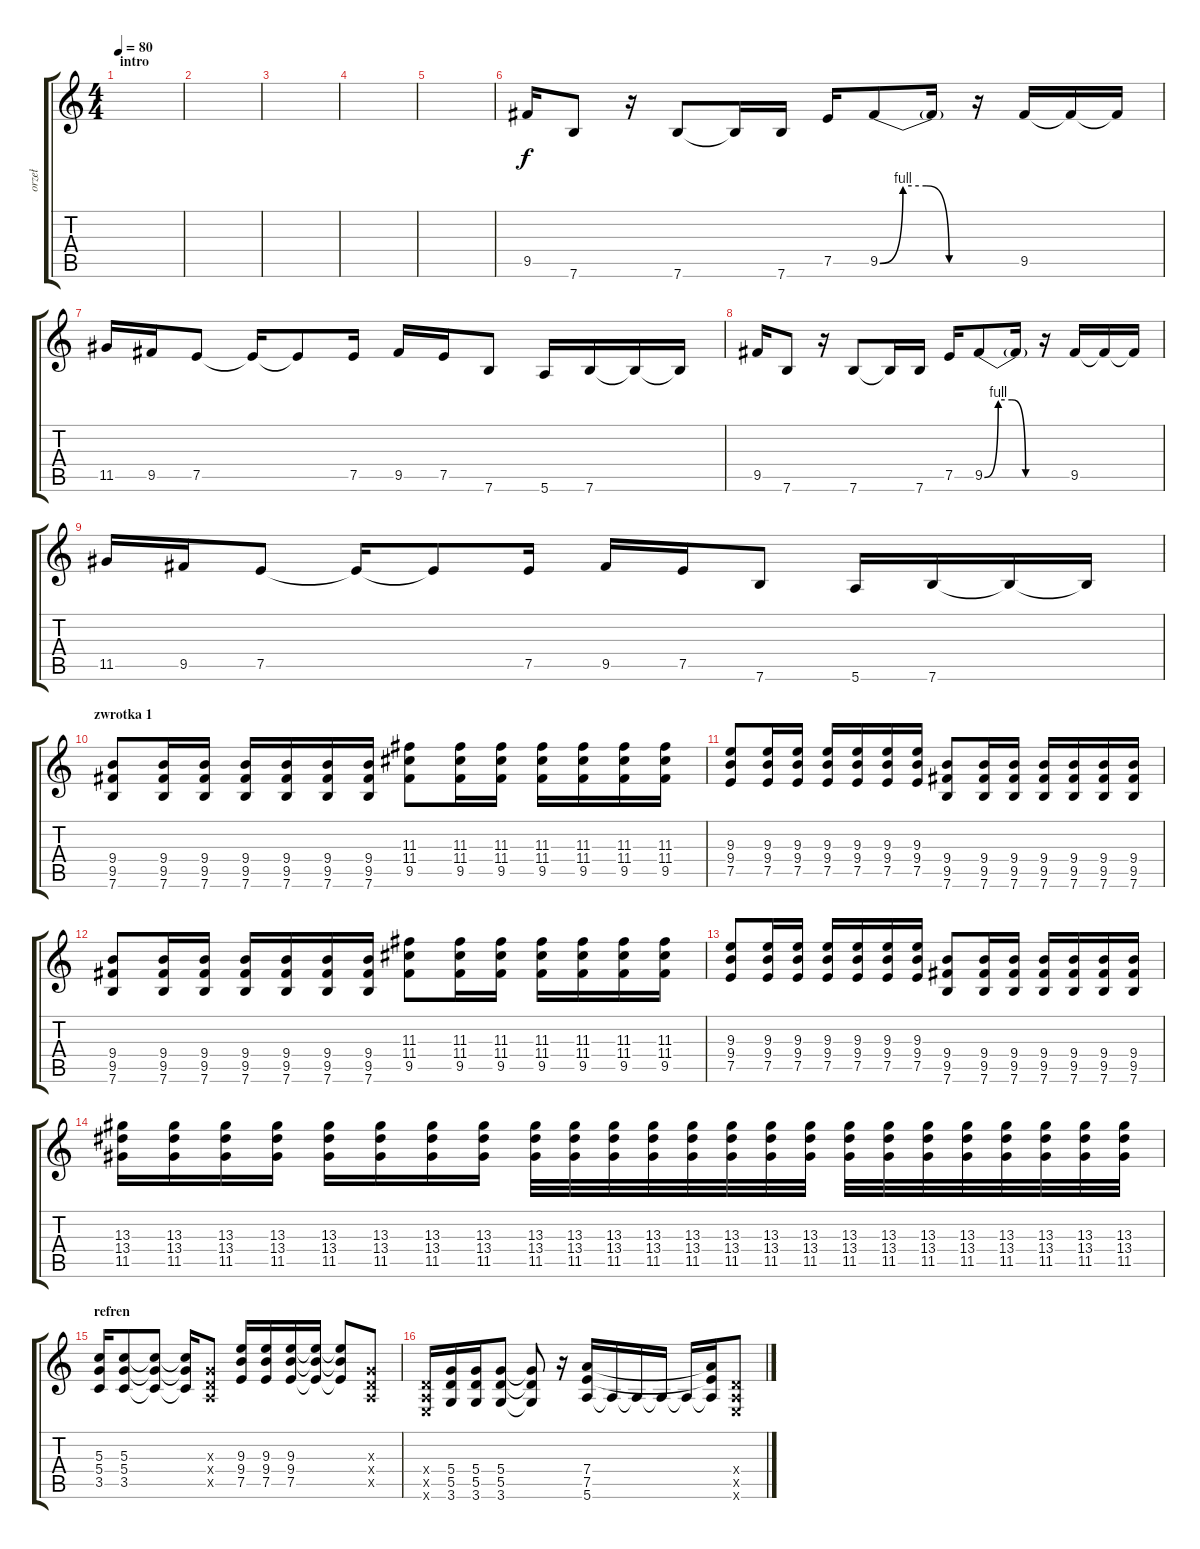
\track ("orzeł" "orzeł") {instrument overdrivenguitar}
\staff {score tabs}
\tuning (E4 B3 G3 D3 A2 E2) {hide}
\ts (4 4)
\section ("" "intro")
\tempo 80
\clef g2
\ks c
|
|
|
|
|
9.5.16 7.6.8 r.16 7.6.8 7.6{t}.16 7.6.16 7.5.16 9.5{be (custom 0 0 15 4 30 4 45 0 60 0)}.8 9.5{t}.16 r.16 9.5.16 9.5{t}.16 9.5{t}.16 |
11.5.16 9.5.16 7.5.8 7.5{t}.16 7.5{t}.8 7.5.16 9.5.16 7.5.16 7.6.8 5.6.16 7.6.16 7.6{t}.16 7.6{t}.16 |
9.5.16 7.6.8 r.16 7.6.8 7.6{t}.16 7.6.16 7.5.16 9.5{be (custom 0 0 15 4 30 4 45 0 60 0)}.8 9.5{t}.16 r.16 9.5.16 9.5{t}.16 9.5{t}.16 |
11.5.16 9.5.16 7.5.8 7.5{t}.16 7.5{t}.8 7.5.16 9.5.16 7.5.16 7.6.8 5.6.16 7.6.16 7.6{t}.16 7.6{t}.16 |
\section ("" "zwrotka 1")
(9.4 9.5 7.6).8 (9.4 9.5 7.6).16 (9.4 9.5 7.6).16 (9.4 9.5 7.6).16 (9.4 9.5 7.6).16 (9.4 9.5 7.6).16 (9.4 9.5 7.6).16 (11.3 11.4 9.5).8 (11.3 11.4 9.5).16 (11.3 11.4 9.5).16 (11.3 11.4 9.5).16 (11.3 11.4 9.5).16 (11.3 11.4 9.5).16 (11.3 11.4 9.5).16 |
(9.3 9.4 7.5).8 (9.3 9.4 7.5).16 (9.3 9.4 7.5).16 (9.3 9.4 7.5).16 (9.3 9.4 7.5).16 (9.3 9.4 7.5).16 (9.3 9.4 7.5).16 (9.4 9.5 7.6).8 (9.4 9.5 7.6).16 (9.4 9.5 7.6).16 (9.4 9.5 7.6).16 (9.4 9.5 7.6).16 (9.4 9.5 7.6).16 (9.4 9.5 7.6).16 |
(9.4 9.5 7.6).8 (9.4 9.5 7.6).16 (9.4 9.5 7.6).16 (9.4 9.5 7.6).16 (9.4 9.5 7.6).16 (9.4 9.5 7.6).16 (9.4 9.5 7.6).16 (11.3 11.4 9.5).8 (11.3 11.4 9.5).16 (11.3 11.4 9.5).16 (11.3 11.4 9.5).16 (11.3 11.4 9.5).16 (11.3 11.4 9.5).16 (11.3 11.4 9.5).16 |
(9.3 9.4 7.5).8 (9.3 9.4 7.5).16 (9.3 9.4 7.5).16 (9.3 9.4 7.5).16 (9.3 9.4 7.5).16 (9.3 9.4 7.5).16 (9.3 9.4 7.5).16 (9.4 9.5 7.6).8 (9.4 9.5 7.6).16 (9.4 9.5 7.6).16 (9.4 9.5 7.6).16 (9.4 9.5 7.6).16 (9.4 9.5 7.6).16 (9.4 9.5 7.6).16 |
(13.3 13.4 11.5).16 (13.3 13.4 11.5).16 (13.3 13.4 11.5).16 (13.3 13.4 11.5).16 (13.3 13.4 11.5).16 (13.3 13.4 11.5).16 (13.3 13.4 11.5).16 (13.3 13.4 11.5).16 (13.3 13.4 11.5).32 (13.3 13.4 11.5).32 (13.3 13.4 11.5).32 (13.3 13.4 11.5).32 (13.3 13.4 11.5).32 (13.3 13.4 11.5).32 (13.3 13.4 11.5).32 (13.3 13.4 11.5).32 (13.3 13.4 11.5).32 (13.3 13.4 11.5).32 (13.3 13.4 11.5).32 (13.3 13.4 11.5).32 (13.3 13.4 11.5).32 (13.3 13.4 11.5).32 (13.3 13.4 11.5).32 (13.3 13.4 11.5).32 |
\section ("" "refren")
(5.3 5.4 3.5).16 (5.3 5.4 3.5).8 (5.3{t} 5.4{t} 3.5{t}).8 (5.3{t} 5.4{t} 3.5{t}).16 (0.3{x} 0.4{x} 0.5{x}).8 (9.3 9.4 7.5).16 (9.3 9.4 7.5).16 (9.3 9.4 7.5).16 (9.3{t} 9.4{t} 7.5{t}).16 (9.3{t} 9.4{t} 7.5{t}).8 (0.3{x} 0.4{x} 0.5{x}).8 |
(0.4{x} 0.5{x} 0.6{x}).16 (5.4 5.5 3.6).16 (5.4 5.5 3.6).16 (5.4 5.5 3.6).8 (5.4{t} 5.5{t} 3.6{t}).8 r.16 (7.4 7.5 5.6).16 5.6{t}.16 5.6{t}.16 5.6{t}.16 5.6{t}.16 (7.4{t} 7.5{t} 5.6{t}).16 (0.4{x} 0.5{x} 0.6{x}).8
